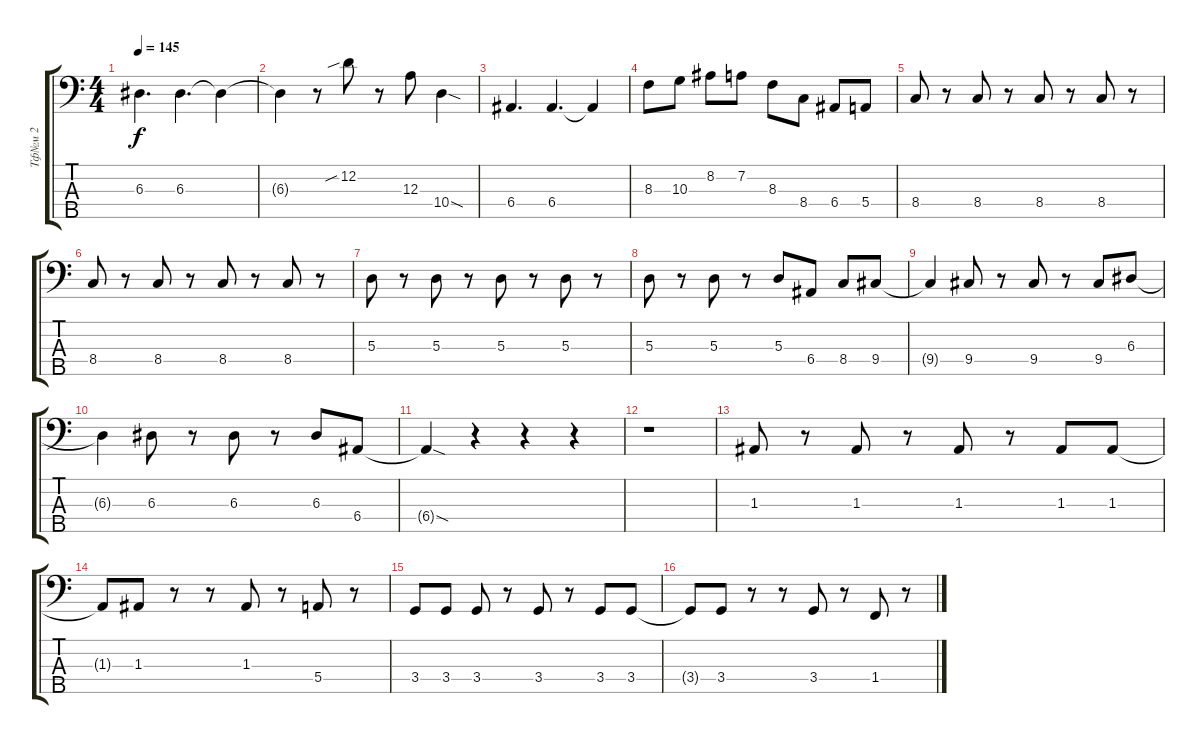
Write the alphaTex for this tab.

\track ("Тф№м 2" "Тф№м 2") {instrument electricbassfinger}
\staff {score tabs}
\tuning (G2 D2 A1 E1 B0) {hide}
\ts (4 4)
\tempo 145
\clef f4
\ks c
6.3.4{d dy f} 6.3.4{d} 6.3{t}.4 |
6.3{t}.4 r.8 12.2{sib}.8 r.8 12.3.8 10.4{sod}.4 |
6.4.4{d} 6.4.4{d} 6.4{t}.4 |
8.3.8 10.3.8 8.2.8 7.2.8 8.3.8 8.4.8 6.4.8 5.4.8 |
8.4.8 r.8 8.4.8 r.8 8.4.8 r.8 8.4.8 r.8 |
8.4.8 r.8 8.4.8 r.8 8.4.8 r.8 8.4.8 r.8 |
5.3.8 r.8 5.3.8 r.8 5.3.8 r.8 5.3.8 r.8 |
5.3.8 r.8 5.3.8 r.8 5.3.8 6.4.8 8.4.8 9.4.8 |
9.4{t}.4 9.4.8 r.8 9.4.8 r.8 9.4.8 6.3.8 |
6.3{t}.4 6.3.8 r.8 6.3.8 r.8 6.3.8 6.4.8 |
6.4{sod t}.4 r.4 r.4 r.4 |
r.1 |
1.3.8 r.8 1.3.8 r.8 1.3.8 r.8 1.3.8 1.3.8 |
1.3{t}.8 1.3.8 r.8 r.8 1.3.8 r.8 5.4.8 r.8 |
3.4.8 3.4.8 3.4.8 r.8 3.4.8 r.8 3.4.8 3.4.8 |
3.4{t}.8 3.4.8 r.8 r.8 3.4.8 r.8 1.4.8 r.8
